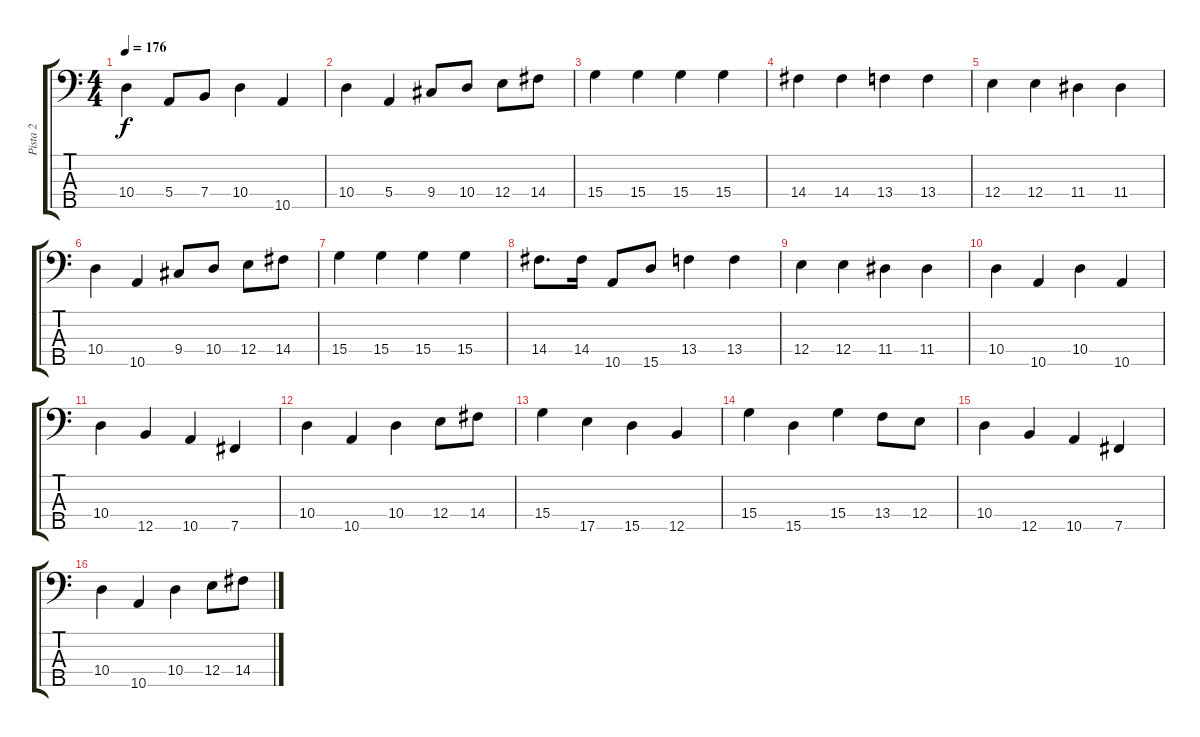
\track ("Pista 2" "Pista 2") {instrument synthbass2}
\staff {score tabs}
\tuning (G2 D2 A1 E1 B0) {hide}
\ts (4 4)
\tempo 176
\clef f4
\ks c
10.4.4{dy f} 5.4.8 7.4.8 10.4.4 10.5.4 |
10.4.4 5.4.4 9.4.8 10.4.8 12.4.8 14.4.8 |
15.4.4 15.4.4 15.4.4 15.4.4 |
14.4.4 14.4.4 13.4.4 13.4.4 |
12.4.4 12.4.4 11.4.4 11.4.4 |
10.4.4 10.5.4 9.4.8 10.4.8 12.4.8 14.4.8 |
15.4.4 15.4.4 15.4.4 15.4.4 |
14.4.8{d} 14.4.16 10.5.8 15.5.8 13.4.4 13.4.4 |
12.4.4 12.4.4 11.4.4 11.4.4 |
10.4.4 10.5.4 10.4.4 10.5.4 |
10.4.4 12.5.4 10.5.4 7.5.4 |
10.4.4 10.5.4 10.4.4 12.4.8 14.4.8 |
15.4.4 17.5.4 15.5.4 12.5.4 |
15.4.4 15.5.4 15.4.4 13.4.8 12.4.8 |
10.4.4 12.5.4 10.5.4 7.5.4 |
10.4.4 10.5.4 10.4.4 12.4.8 14.4.8
